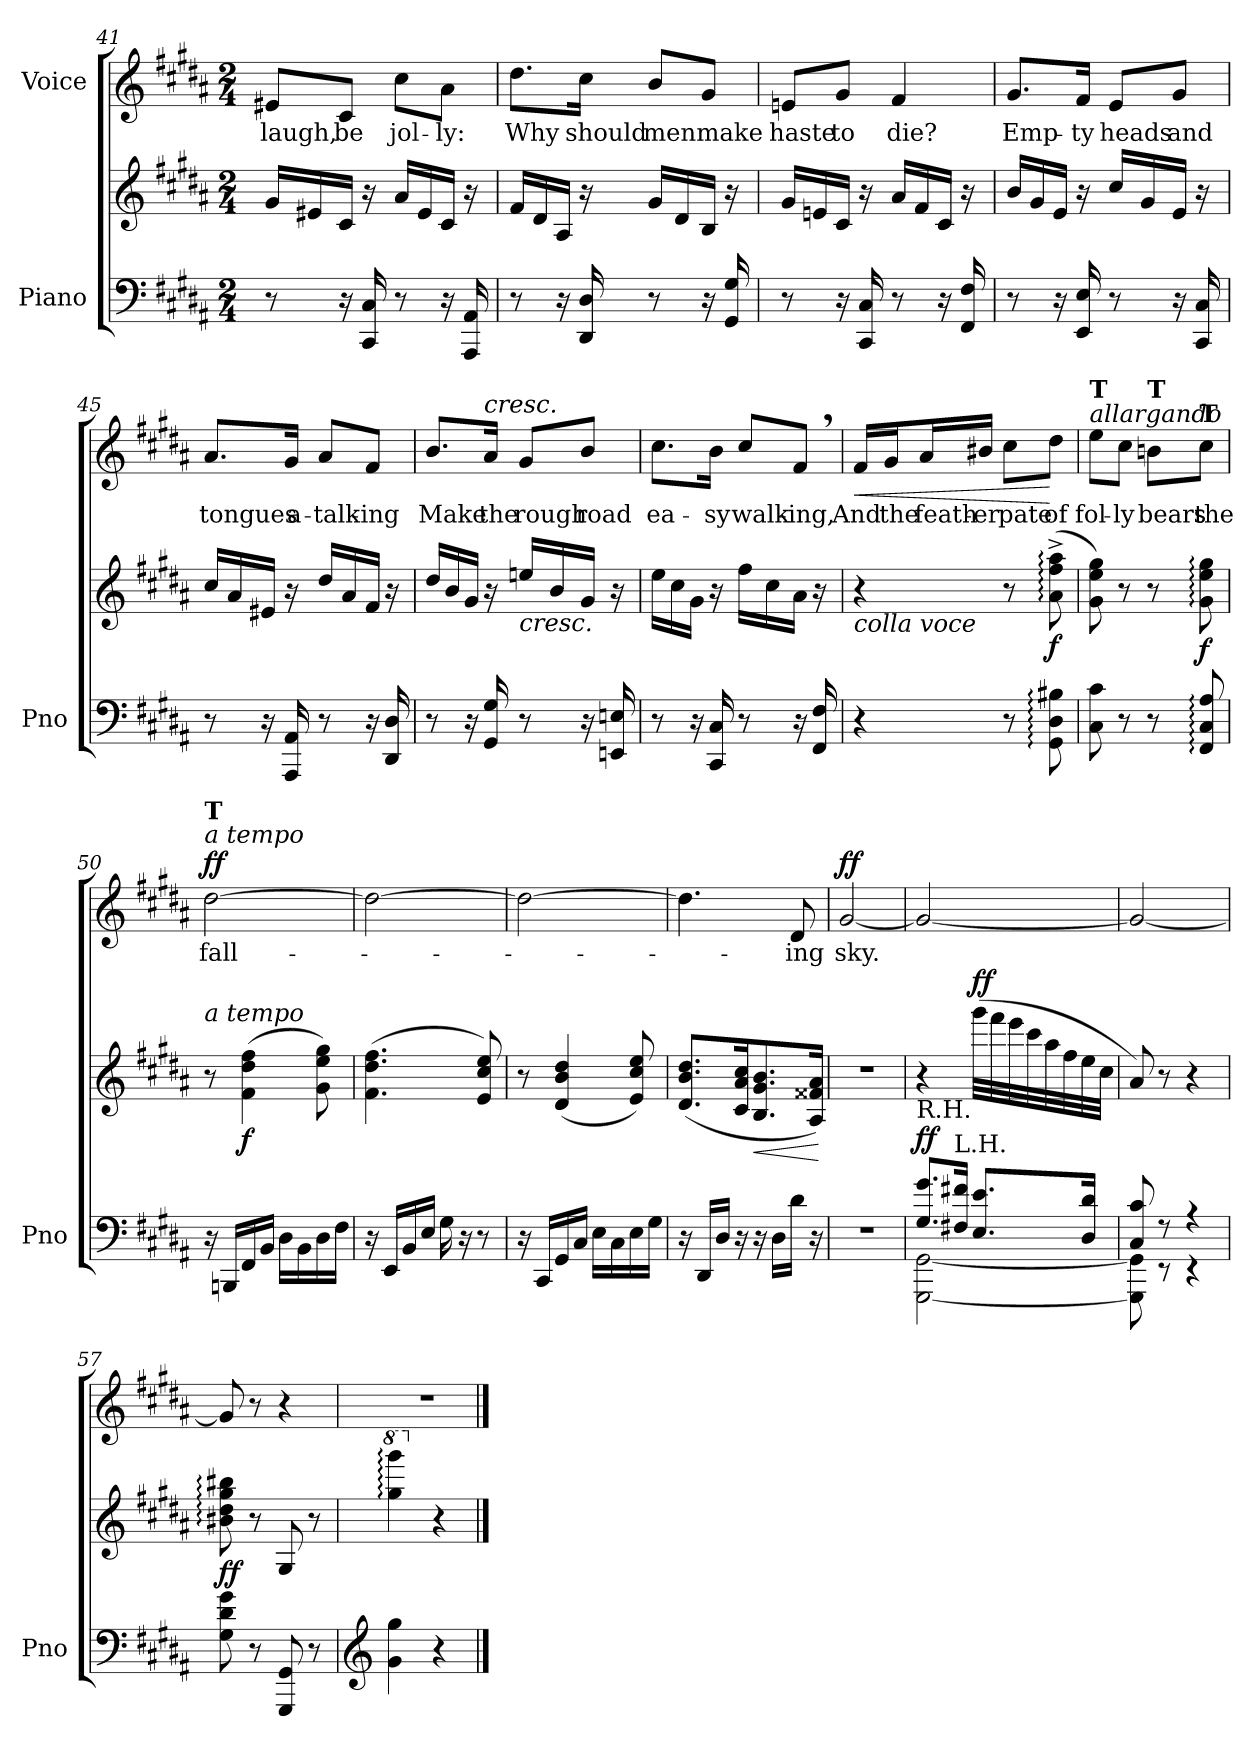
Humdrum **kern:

**kern	**kern	**dynam	**kern	**text	**dynam
*part2	*part2	*part2	*part1	*part1	*part1
*staff3	*staff2	*staff2/3	*staff1	*staff1	*staff1
*I"Piano	*	*	*I"Voice	*	*
*I'Pno	*	*	*	*	*
!!LO:LB:g=z
*clefF4	*clefG2	*	*clefG2	*	*
*k[f#c#g#d#a#]	*k[f#c#g#d#a#]	*	*k[f#c#g#d#a#]	*	*
*M2/4	*M2/4	*	*M2/4	*	*
=41	=41	=41	=41	=41	=41
!	!	!	!	!LO:LY:b	!
8r	(<16g#/LL	.	8e#X/L	laugh,	.
.	16e#X/	.	.	.	.
!	!	!	!	!LO:LY:b	!
16r	16c#/JJ	.	8c#/J	be	.
16CC#/ 16C#/)	16r	.	.	.	.
!	!	!	!	!LO:LY:b	!
8r	(<16a#/LL	.	8cc#\L	jol-	.
.	16e#/	.	.	.	.
!	!	!	!	!LO:LY:b	!
16r	16c#/JJ	.	8a#\J	-ly:	.
16AAA#/ 16AA#/)	16r	.	.	.	.
=42	=42	=42	=42	=42	=42
!	!	!	!	!LO:LY:b	!
8r	(<16f#/LL	.	8.dd#\L	Why	.
.	16d#/	.	.	.	.
16r	16A#/JJ	.	.	.	.
!	!	!	!	!LO:LY:b	!
16DD#/ 16D#/)	16r	.	16cc#\Jk	should	.
!	!	!	!	!LO:LY:b	!
8r	(<16g#/LL	.	8b/L	men	.
.	16d#/	.	.	.	.
!	!	!	!	!LO:LY:b	!
16r	16B/JJ	.	8g#/J	make	.
16GG#/ 16G#/)	16r	.	.	.	.
=43	=43	=43	=43	=43	=43
!	!	!	!	!LO:LY:b	!
8r	(<16g#/LL	.	8en/L	haste	.
.	16en/	.	.	.	.
!	!	!	!	!LO:LY:b	!
16r	16c#/JJ	.	8g#/J	to	.
16CC#/ 16C#/)	16r	.	.	.	.
!	!	!	!	!LO:LY:b	!
8r	(<16a#/LL	.	4f#/	die?	.
.	16f#/	.	.	.	.
16r	16c#/JJ	.	.	.	.
16FF#/ 16F#/)	16r	.	.	.	.
!!LO:PB:g=z
=44	=44	=44	=44	=44	=44
!	!	!	!	!LO:LY:b	!
8r	(<16b/LL	.	8.g#/L	Emp-	.
.	16g#/	.	.	.	.
16r	16e/JJ	.	.	.	.
!	!	!	!	!LO:LY:b	!
16EE/ 16E/)	16r	.	16f#/Jk	-ty	.
!	!	!	!	!LO:LY:b	!
8r	(<16cc#/LL	.	8e/L	heads	.
.	16g#/	.	.	.	.
!	!	!	!	!LO:LY:b	!
16r	16e/JJ	.	8g#/J	and	.
16CC#/ 16C#/)	16r	.	.	.	.
=45	=45	=45	=45	=45	=45
!	!	!	!	!LO:LY:b	!
8r	(<16cc#/LL	.	8.a#/L	tongues	.
.	16a#/	.	.	.	.
16r	16e#X/JJ	.	.	.	.
!	!	!	!	!LO:LY:b	!
16AAA#/ 16AA#/)	16r	.	16g#/Jk	a-	.
!	!	!	!	!LO:LY:b	!
8r	(<16dd#/LL	.	8a#/L	-talk-	.
.	16a#/	.	.	.	.
!	!	!	!	!LO:LY:b	!
16r	16f#/JJ	.	8f#/J	-ing	.
16DD#/ 16D#/)	16r	.	.	.	.
=46	=46	=46	=46	=46	=46
!	!	!	!	!LO:LY:b	!
8r	(<16dd#/LL	.	8.b/L	Make	.
.	16b/	.	.	.	.
16r	16g#/JJ	.	.	.	.
!	!	!	!LO:TX:a:i:t=cresc.	!	!
!	!	!	!	!LO:LY:b	!
16GG#/ 16G#/)	16r	.	16a#/Jk	the	.
!	!LO:TX:b:i:t=cresc.	!	!	!	!
!	!	!	!	!LO:LY:b	!
8r	(<16een/LL	.	8g#/L	rough	.
.	16b/	.	.	.	.
!	!	!	!	!LO:LY:b	!
16r	16g#/JJ	.	8b/J	road	.
16EEn/ 16En/)	16r	.	.	.	.
!!LO:LB:g=z
=47	=47	=47	=47	=47	=47
!	!	!	!	!LO:LY:b	!
8r	(<16ee\LL	.	8.cc#\L	ea-	.
.	16cc#\	.	.	.	.
16r	16g#\JJ	.	.	.	.
!	!	!	!	!LO:LY:b	!
16CC#/ 16C#/)	16r	.	16b\Jk	-sy	.
!	!	!	!	!LO:LY:b	!
8r	(<16ff#\LL	.	8cc#/L	walk-	.
.	16cc#\	.	.	.	.
!	!	!	!	!LO:LY:b	!
16r	16a#\JJ	.	8f#,/J	-ing,	.
16FF#/ 16F#/)	16r	.	.	.	.
=48	=48	=48	=48	=48	=48
!	!LO:TX:b:i:t=colla voce	!	!	!	!
!	!	!	!	!LO:LY:b	!LO:HP:b
4r	4r	.	16f#/LL	And	<
!	!	!	!	!LO:LY:b	!
.	.	.	16g#/J	the	.
!	!	!	!	!LO:LY:b	!
.	.	.	16a#/L	feath-	.
!	!	!	!	!LO:LY:b	!
.	.	.	16b#X/JJ	-er	.
!	!	!	!	!LO:LY:b	!
8r	8r	.	8cc#\L	pate	.
!	!	!LO:DY:b	!	!LO:LY:b	!
8GG#\: 8D#\: 8B#X\:	(>8a#\:^ 8ff#\:^ 8aa#\:^	f	8dd#\J	of	[
=49	=49	=49	=49	=49	=49
!	!	!	!LO:TX:a:i:t=allargando	!	!
!	!	!	!LO:TX:a:B:t=T	!	!
!	!	!	!	!LO:LY:b	!
8C#\ 8c#\	8g#\ 8ee\ 8gg#\)	.	8ee\L	fol-	.
!	!	!	!	!LO:LY:b	!
8r	8r	.	8cc#\J	-ly	.
!	!	!	!LO:TX:a:B:t=T	!	!
!	!	!	!	!LO:LY:b	!
8r	8r	.	8bn\L	bears	.
!	!	!	!LO:TX:a:B:t=T	!	!
!	!	!LO:DY:b	!	!LO:LY:b	!
8FF#/: 8C#/: 8A#/:	8g#\: 8ee\: 8gg#\:	f	8cc#\J	the	.
!!LO:LB:g=z
=50	=50	=50	=50	=50	=50
!	!	!	!LO:TX:a:i:t=a tempo	!	!
!	!	!	!LO:TX:a:B:t=T	!	!
!	!LO:TX:a:i:t=a tempo	!	!	!	!
!	!	!	!	!LO:LY:b	!LO:DY:a
16r	8r	.	[2dd#\	fall-	ff
16BBBn/LL	.	.	.	.	.
!	!	!LO:DY:b	!	!	!
16FF#/	(>4f#\ 4dd#\ 4ff#\	f	.	.	.
16BB/JJ	.	.	.	.	.
16D#\LL	.	.	.	.	.
16BB\	.	.	.	.	.
16D#\	8g#\ 8ee\ 8gg#\)	.	.	.	.
16F#\JJ	.	.	.	.	.
=51	=51	=51	=51	=51	=51
16r	(>4.f#\ 4.dd#\ 4.ff#\	.	2dd#\_	.	.
16EE/LL	.	.	.	.	.
16BB/	.	.	.	.	.
16E/JJ	.	.	.	.	.
16G#\	.	.	.	.	.
16r	.	.	.	.	.
8r	8e/ 8cc#/ 8ee/)	.	.	.	.
=52	=52	=52	=52	=52	=52
16r	8r	.	2dd#\_	.	.
16CC#/LL	.	.	.	.	.
16GG#/	(<4d#/ 4b/ 4dd#/	.	.	.	.
16C#/JJ	.	.	.	.	.
16E\LL	.	.	.	.	.
16C#\	.	.	.	.	.
16E\	8e/ 8cc#/ 8ee/)	.	.	.	.
16G#\JJ	.	.	.	.	.
=53	=53	=53	=53	=53	=53
16r	(<8.d#/ 8.b/ 8.dd#/L	.	4.dd#\]	.	.
16DD#/LL	.	.	.	.	.
16D#/JJ	.	.	.	.	.
16r	16c#/ 16a#/ 16cc#/K	.	.	.	.
!	!	!LO:HP:b	!	!	!
16r	8.B/ 8.g#/ 8.b/	<	.	.	.
16D#\LL	.	.	.	.	.
!	!	!	!	!LO:LY:b	!
16d#\JJ	.	.	8d#/	-ing	.
16r	16A#/ 16f##X/ 16a#/Jk)	.	.	.	.
.	.	[	.	.	.
!!LO:LB:g=z
=54	=54	=54	=54	=54	=54
!	!	!	!	!LO:LY:b	!LO:DY:a
2r	2r	.	[2g#/	sky.	ff
=55	=55	=55	=55	=55	=55
*^	*	*	*	*	*
!LO:TX:a:t=R.H.	!	!	!	!	!	!
!	!	!	!LO:DY:a=2	!	!	!
8.G#/ 8.g#/L	[2GGG#\ [2GG#\	4r	ff	2g#/_	.	.
!LO:TX:a:t=L.H.	!	!	!	!	!	!
16F#X/ 16f#X/Jk	.	.	.	.	.	.
!	!	!	!LO:DY:a	!	!	!
8.E/ 8.e/L	.	(>32ggg#\LLL	ff	.	.	.
.	.	32fff#\	.	.	.	.
.	.	32eee\	.	.	.	.
.	.	32ccc#\	.	.	.	.
.	.	32aa#\	.	.	.	.
.	.	32ff#\	.	.	.	.
16D#/ 16d#/Jk	.	32ee\	.	.	.	.
.	.	32cc#\JJJ	.	.	.	.
=56	=56	=56	=56	=56	=56	=56
8C#/ 8c#/	8GGG#\] 8GG#\]	8a#/)	.	2g#/_	.	.
8r	8r	8r	.	.	.	.
4r	4r	4r	.	.	.	.
=57	=57	=57	=57	=57	=57	=57
!	!	!	!LO:DY:b	!	!	!
*v	*v	*	*	*	*	*
8G#\ 8d#\ 8g#\	8b#X\: 8dd#\: 8gg#\: 8bb#X\:	ff	8g#/]	.	.
8r	8r	.	8r	.	.
8GGG#/ 8GG#/	8G#/	.	4r	.	.
8r	8r	.	.	.	.
=58	=58	=58	=58	=58	=58
*clefG2	*	*	*	*	*
*	*8va	*	*	*	*
4g#\ 4gg#\	4ggg#\: 4gggg#\:	.	2r	.	.
*	*X8va	*	*	*	*
4r	4r	.	.	.	.
==	==	==	==	==	==
*-	*-	*-	*-	*-	*-
